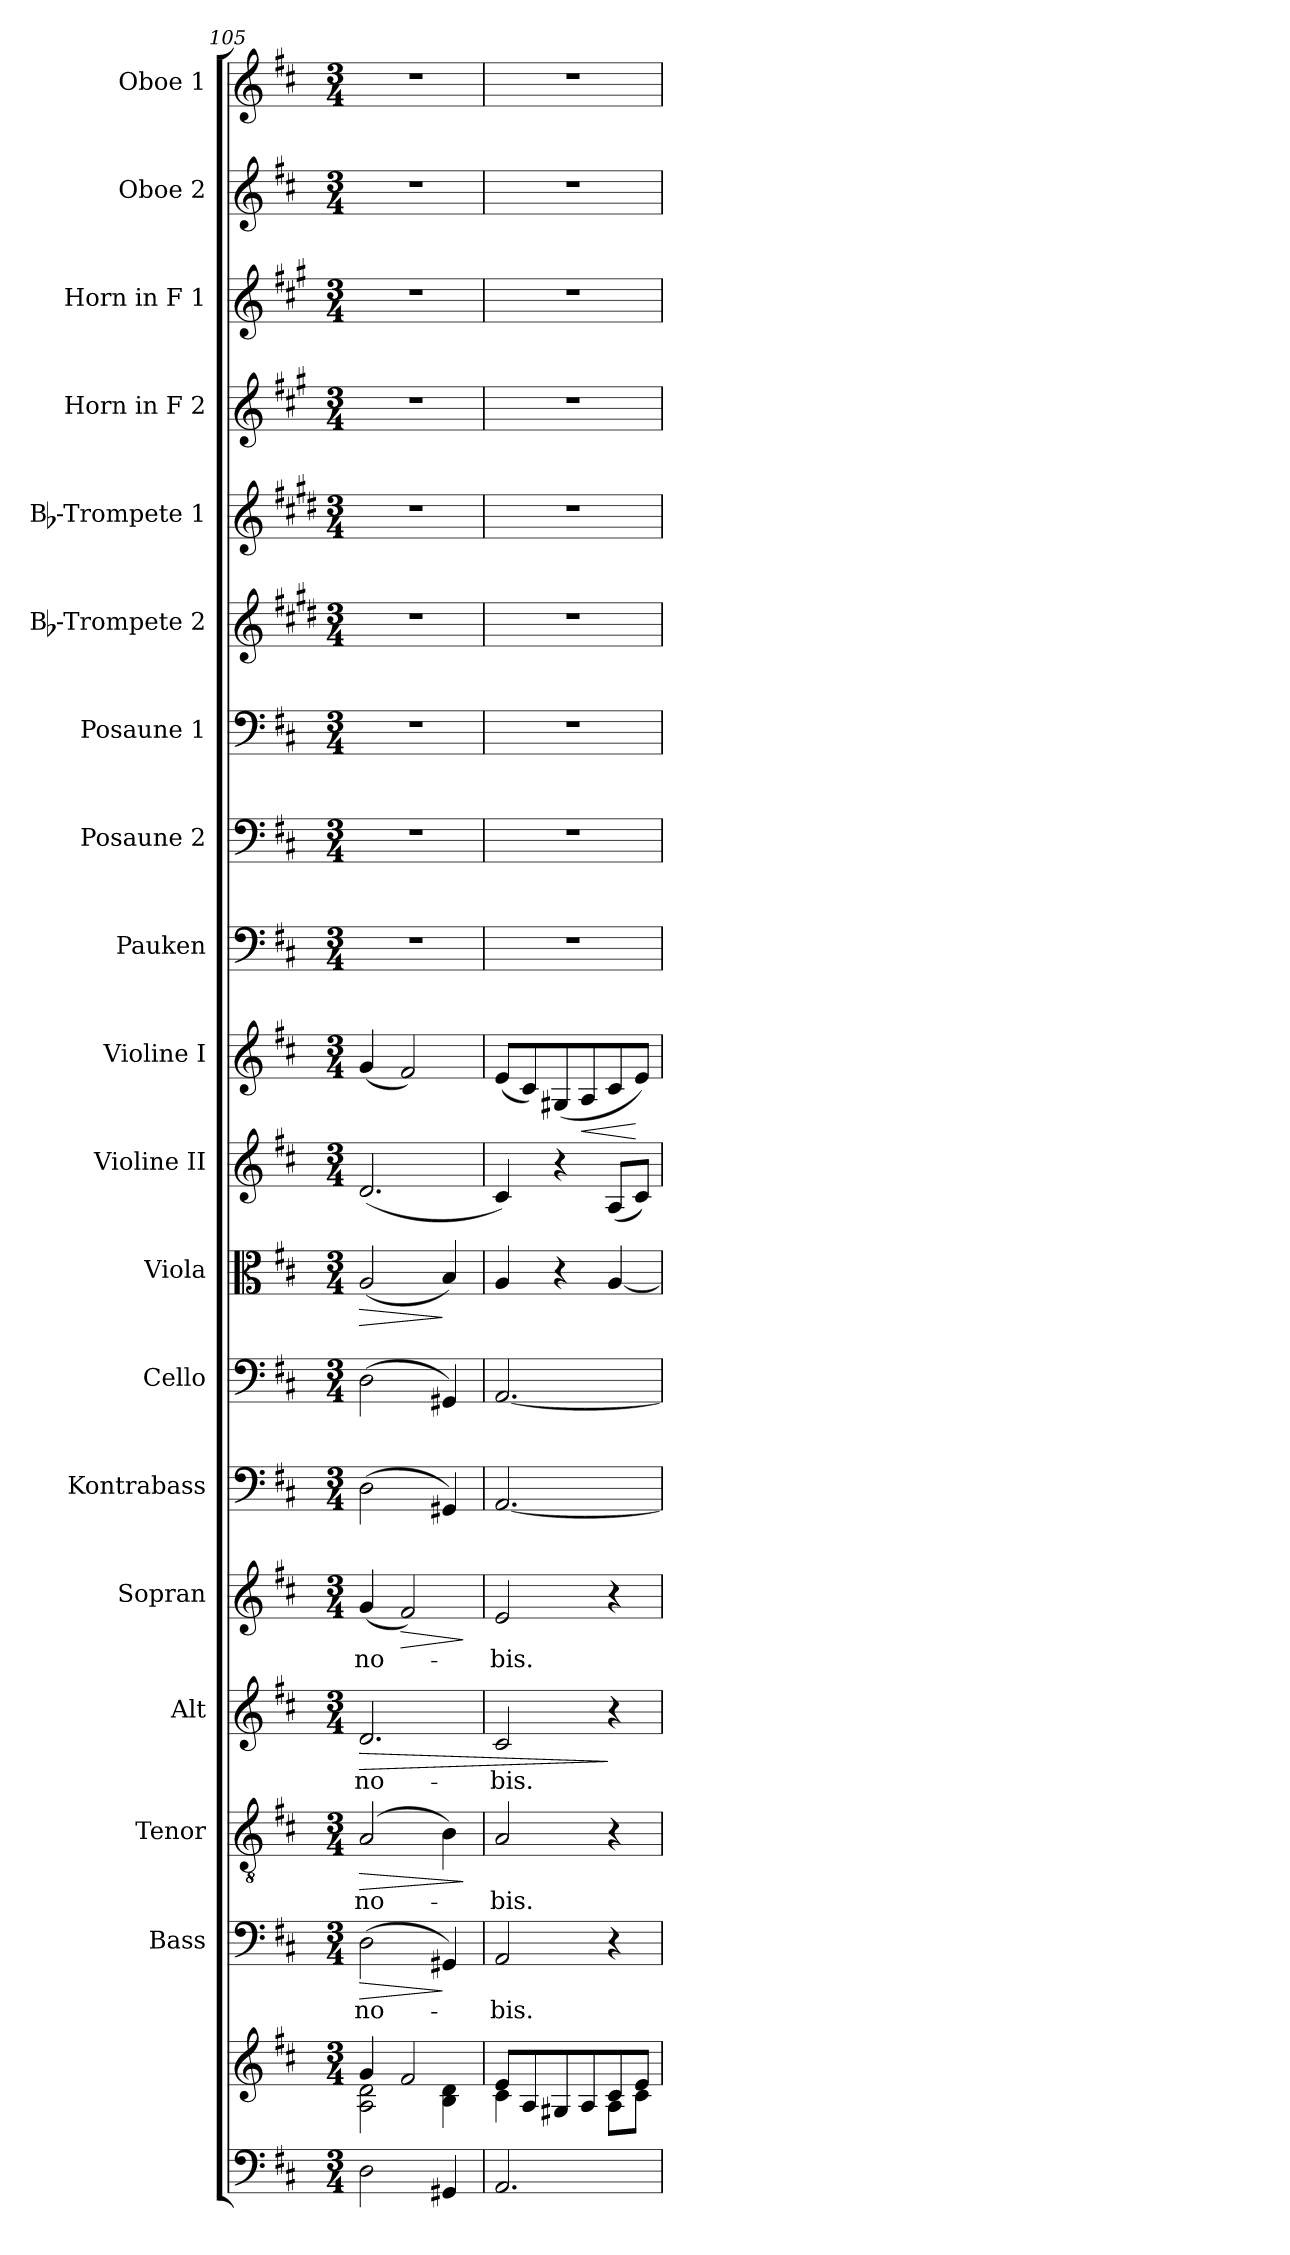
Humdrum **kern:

**kern	**kern	**kern	**text	**dynam	**kern	**text	**dynam	**kern	**text	**dynam	**kern	**text	**dynam	**kern	**kern	**kern	**dynam	**kern	**kern	**dynam	**kern	**kern	**kern	**kern	**kern	**kern	**kern	**kern	**kern
*part19	*part19	*part18	*part18	*part18	*part17	*part17	*part17	*part16	*part16	*part16	*part15	*part15	*part15	*part14	*part13	*part12	*part12	*part11	*part10	*part10	*part9	*part8	*part7	*part6	*part5	*part4	*part3	*part2	*part1
*staff20	*staff19	*staff18	*staff18	*staff18	*staff17	*staff17	*staff17	*staff16	*staff16	*staff16	*staff15	*staff15	*staff15	*staff14	*staff13	*staff12	*staff12	*staff11	*staff10	*staff10	*staff9	*staff8	*staff7	*staff6	*staff5	*staff4	*staff3	*staff2	*staff1
*	*	*I"Bass	*	*	*I"Tenor	*	*	*I"Alt	*	*	*I"Sopran	*	*	*I"Kontrabass	*I"Cello	*I"Viola	*	*I"Violine II	*I"Violine I	*	*I"Pauken	*I"Posaune 2	*I"Posaune 1	*I"Bb-Trompete 2	*I"Bb-Trompete 1	*I"Horn in F 2	*I"Horn in F 1	*I"Oboe 2	*I"Oboe 1
*	*	*I'B.	*	*	*I'T.	*	*	*I'A.	*	*	*I'S.	*	*	*I'Kb.	*	*I'Vla.	*	*I'Vl. II	*I'Vl. I	*	*I'Pk.	*I'Pos. 2	*I'Pos. 1	*I'Bb Trp. 2	*I'Bb Trp. 1	*	*	*I'Ob. 2	*I'Ob. 1
*clefF4	*clefG2	*clefF4	*	*	*clefGv2	*	*	*clefG2	*	*	*clefG2	*	*	*clefF4	*clefF4	*clefC3	*	*clefG2	*clefG2	*	*clefF4	*clefF4	*clefF4	*clefG2	*clefG2	*clefG2	*clefG2	*clefG2	*clefG2
*	*	*	*	*	*	*	*	*	*	*	*	*	*	*ITrd7c12	*	*	*	*	*	*	*	*	*	*ITrd1c2	*ITrd1c2	*ITrd4c7	*ITrd4c7	*	*
*k[f#c#]	*k[f#c#]	*k[f#c#]	*	*	*k[f#c#]	*	*	*k[f#c#]	*	*	*k[f#c#]	*	*	*k[f#c#]	*k[f#c#]	*k[f#c#]	*	*k[f#c#]	*k[f#c#]	*	*k[f#c#]	*k[f#c#]	*k[f#c#]	*k[f#c#]	*k[f#c#]	*k[f#c#]	*k[f#c#]	*k[f#c#]	*k[f#c#]
*D:	*D:	*D:	*	*	*D:	*	*	*D:	*	*	*D:	*	*	*D:	*D:	*D:	*	*D:	*D:	*	*D:	*D:	*D:	*D:	*D:	*D:	*D:	*D:	*D:
*M3/4	*M3/4	*M3/4	*	*	*M3/4	*	*	*M3/4	*	*	*M3/4	*	*	*M3/4	*M3/4	*M3/4	*	*M3/4	*M3/4	*	*M3/4	*M3/4	*M3/4	*M3/4	*M3/4	*M3/4	*M3/4	*M3/4	*M3/4
=105	=105	=105	=105	=105	=105	=105	=105	=105	=105	=105	=105	=105	=105	=105	=105	=105	=105	=105	=105	=105	=105	=105	=105	=105	=105	=105	=105	=105	=105
*	*^	*	*	*	*	*	*	*	*	*	*	*	*	*	*	*	*	*	*	*	*	*	*	*	*	*	*	*	*
!	!	!	!	!LO:LY:b	!LO:HP:b	!	!LO:LY:b	!LO:HP:b	!	!LO:LY:b	!LO:HP:b	!	!LO:LY:b	!	!	!	!	!LO:HP:b	!	!	!	!	!	!	!	!	!	!	!	!
2D\	4g/	2A\ 2d\	(>2D\	no-	>	(2A/	no-	>	2.d/	no-	>	(<4g/	no-	.	(>2DD\	(>2D\	(<2A/	>	(<2.d/	(<4g/	.	2.r	2.r	2.r	2.r	2.r	2.r	2.r	2.r	2.r
!	!	!	!	!	!	!	!	!	!	!	!	!	!	!LO:HP:b	!	!	!	!	!	!	!	!	!	!	!	!	!	!	!	!
.	2f#/	.	.	.	.	.	.	.	.	.	.	2f#/)	.	>	.	.	.	.	.	2f#/)	.	.	.	.	.	.	.	.	.	.
4GG#X/	.	4B\ 4d\	4GG#X/)	.	]	4B\)	.	.	.	.	.	.	.	.	4GGG#X/)	4GG#X/)	4B/)	]	.	.	.	.	.	.	.	.	.	.	.	.
*	*v	*v	*	*	*	*	*	*	*	*	*	*	*	*	*	*	*	*	*	*	*	*	*	*	*	*	*	*	*	*
.	.	.	.	.	.	.	]	.	.	.	.	.	]	.	.	.	.	.	.	.	.	.	.	.	.	.	.	.	.
=106	=106	=106	=106	=106	=106	=106	=106	=106	=106	=106	=106	=106	=106	=106	=106	=106	=106	=106	=106	=106	=106	=106	=106	=106	=106	=106	=106	=106	=106
*	*^	*	*	*	*	*	*	*	*	*	*	*	*	*	*	*	*	*	*	*	*	*	*	*	*	*	*	*	*
!	!	!	!	!LO:LY:b	!	!	!LO:LY:b	!	!	!LO:LY:b	!	!	!LO:LY:b	!	!	!	!	!	!	!	!	!	!	!	!	!	!	!	!	!
2.AA/	8e/L	4c#\	2AA/	-bis.	.	2A/	-bis.	.	2c#/	-bis.	.	2e/	-bis.	.	[2.AAA/	[2.AA/	4A/	.	4c#/)	(<8e/L	.	2.r	2.r	2.r	2.r	2.r	2.r	2.r	2.r	2.r
.	8A/	.	.	.	.	.	.	.	.	.	.	.	.	.	.	.	.	.	.	8c#/)	.	.	.	.	.	.	.	.	.	.
.	8G#X/	4ryy	.	.	.	.	.	.	.	.	.	.	.	.	.	.	4r	.	4r	(<8G#X/	.	.	.	.	.	.	.	.	.	.
!	!	!	!	!	!	!	!	!	!	!	!	!	!	!	!	!	!	!	!	!	!LO:HP:b	!	!	!	!	!	!	!	!	!
.	8A/	.	.	.	.	.	.	.	.	.	.	.	.	.	.	.	.	.	.	8A/	<	.	.	.	.	.	.	.	.	.
.	8c#/	8A\L	4r	.	.	4r	.	.	4r	.	]	4r	.	.	.	.	[4A/	.	(<8A/L	8c#/	.	.	.	.	.	.	.	.	.	.
.	8e/J	8c#\J	.	.	.	.	.	.	.	.	.	.	.	.	.	.	.	.	8c#/J)	8e/J)	[	.	.	.	.	.	.	.	.	.
*	*v	*v	*	*	*	*	*	*	*	*	*	*	*	*	*	*	*	*	*	*	*	*	*	*	*	*	*	*	*	*
=	=	=	=	=	=	=	=	=	=	=	=	=	=	=	=	=	=	=	=	=	=	=	=	=	=	=	=	=	=
*-	*-	*-	*-	*-	*-	*-	*-	*-	*-	*-	*-	*-	*-	*-	*-	*-	*-	*-	*-	*-	*-	*-	*-	*-	*-	*-	*-	*-	*-
